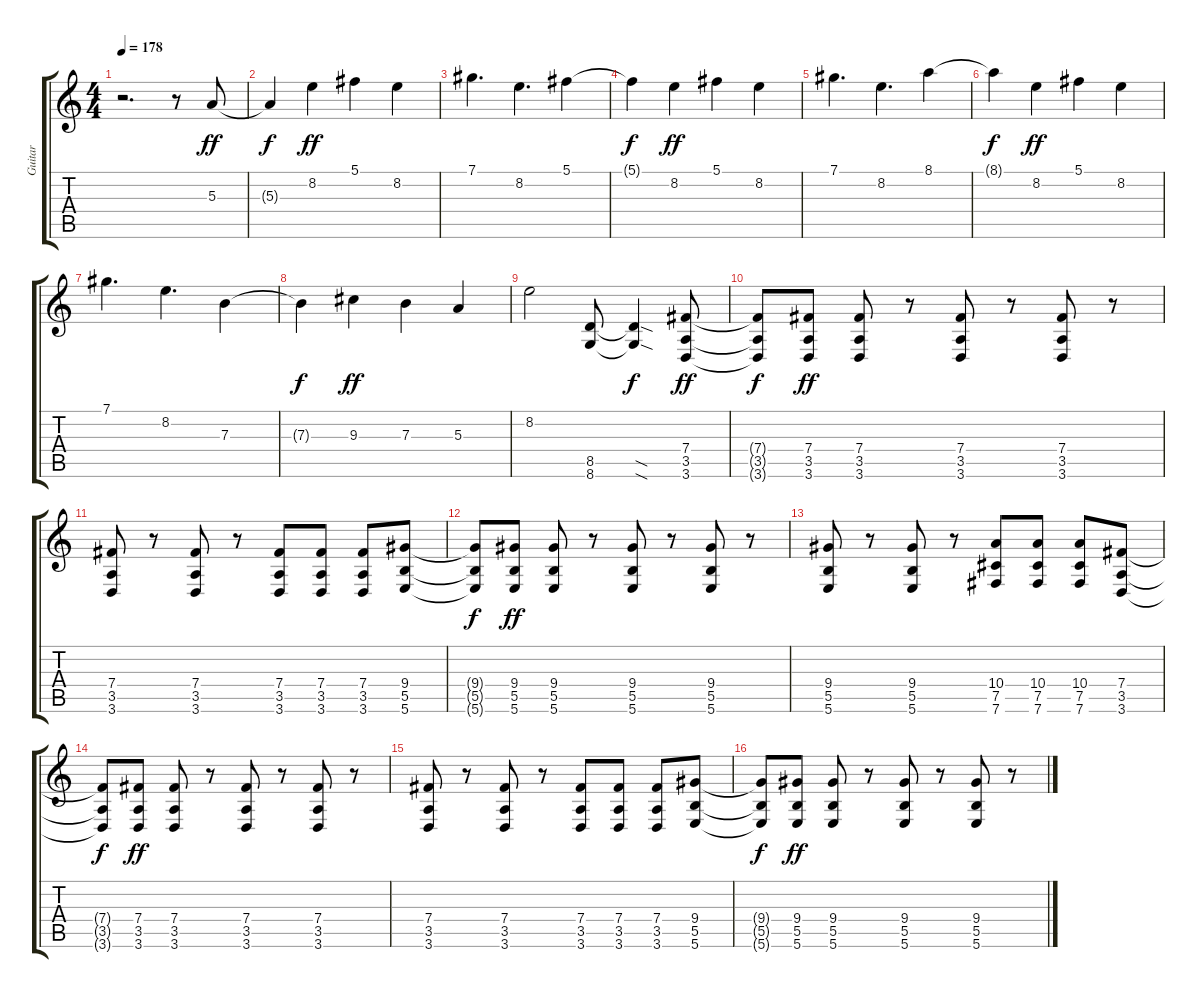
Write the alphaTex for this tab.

\track ("Guitar" "Guitar") {instrument distortionguitar}
\staff {score tabs}
\tuning (Db4 Ab3 E3 B2 Gb2 B1) {hide}
\ts (4 4)
\tempo 178
\clef g2
\ks c
r.2{d dy ff} r.8 5.3.8 |
5.3{t}.4{dy f} 8.2.4{dy ff} 5.1.4 8.2.4 |
7.1.4{d} 8.2.4{d} 5.1.4 |
5.1{t}.4{dy f} 8.2.4{dy ff} 5.1.4 8.2.4 |
7.1.4{d} 8.2.4{d} 8.1.4 |
8.1{t}.4{dy f} 8.2.4{dy ff} 5.1.4 8.2.4 |
7.1.4{d} 8.2.4{d} 7.3.4 |
7.3{t}.4{dy f} 9.3.4{dy ff} 7.3.4 5.3.4 |
8.2.2 (8.5 8.6).8 (8.5{sod t} 8.6{sod t}).4{dy f} (7.4 3.5 3.6).8{dy ff} |
(7.4{t} 3.5{t} 3.6{t}).8{dy f} (7.4 3.5 3.6).8{dy ff} (7.4 3.5 3.6).8 r.8 (7.4 3.5 3.6).8 r.8 (7.4 3.5 3.6).8 r.8 |
(7.4 3.5 3.6).8 r.8 (7.4 3.5 3.6).8 r.8 (7.4 3.5 3.6).8 (7.4 3.5 3.6).8 (7.4 3.5 3.6).8 (9.4 5.5 5.6).8 |
(9.4{t} 5.5{t} 5.6{t}).8{dy f} (9.4 5.5 5.6).8{dy ff} (9.4 5.5 5.6).8 r.8 (9.4 5.5 5.6).8 r.8 (9.4 5.5 5.6).8 r.8 |
(9.4 5.5 5.6).8 r.8 (9.4 5.5 5.6).8 r.8 (10.4 7.5 7.6).8 (10.4 7.5 7.6).8 (10.4 7.5 7.6).8 (7.4 3.5 3.6).8 |
(7.4{t} 3.5{t} 3.6{t}).8{dy f} (7.4 3.5 3.6).8{dy ff} (7.4 3.5 3.6).8 r.8 (7.4 3.5 3.6).8 r.8 (7.4 3.5 3.6).8 r.8 |
(7.4 3.5 3.6).8 r.8 (7.4 3.5 3.6).8 r.8 (7.4 3.5 3.6).8 (7.4 3.5 3.6).8 (7.4 3.5 3.6).8 (9.4 5.5 5.6).8 |
(9.4{t} 5.5{t} 5.6{t}).8{dy f} (9.4 5.5 5.6).8{dy ff} (9.4 5.5 5.6).8 r.8 (9.4 5.5 5.6).8 r.8 (9.4 5.5 5.6).8 r.8
